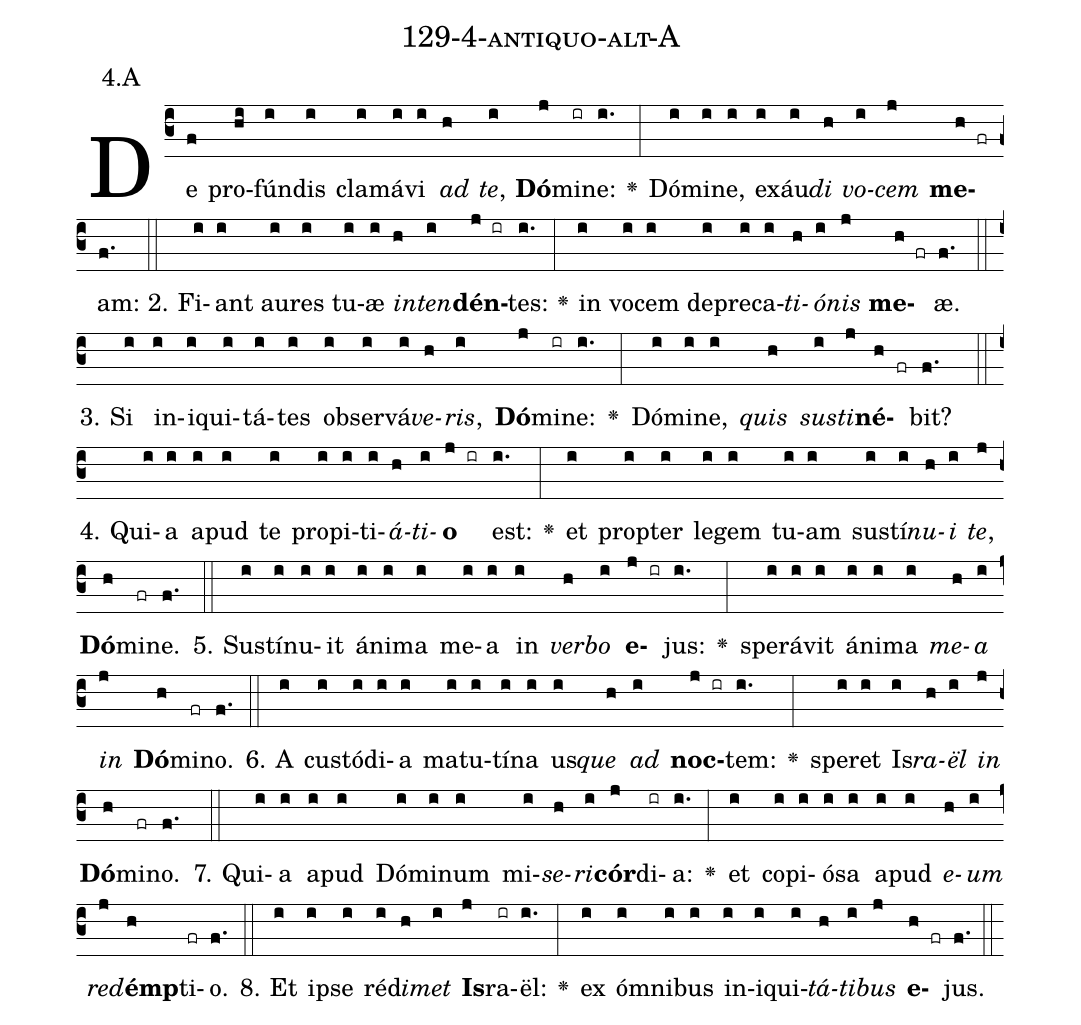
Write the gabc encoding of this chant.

name: 129-4-antiquo-alt-A;
annotation: 4.A;
%%
(c3)De(f) pro(hi)fún(i)dis(i) cla(i)má(i)vi(i) <i>ad</i>(h) <i>te</i>,(i) <b>Dó</b>(j)mi(ir)ne:(i.) <v>\greheightstar</v>(:) Dó(i)mi(i)ne,(i) ex(i)áu(i)<i>di</i>(h) <i>vo</i>(i)<i>cem</i>(j) <b>me</b>(h fr)am:(f.) (::)
2. Fi(i)ant(i) au(i)res(i) tu(i)æ(i) <i>in</i>(h)<i>ten</i>(i)<b>dén</b>(j ir)tes:(i.) <v>\greheightstar</v>(:) in(i) vo(i)cem(i) de(i)pre(i)ca(i)<i>ti</i>(h)<i>ó</i>(i)<i>nis</i>(j) <b>me</b>(h fr)æ.(f.) (::)
3. Si(i) in(i)i(i)qui(i)tá(i)tes(i) ob(i)ser(i)vá(i)<i>ve</i>(h)<i>ris</i>,(i) <b>Dó</b>(j)mi(ir)ne:(i.) <v>\greheightstar</v>(:) Dó(i)mi(i)ne,(i) <i>quis</i>(h) <i>sus</i>(i)<i>ti</i>(j)<b>né</b>(h fr)bit?(f.) (::)
4. Qui(i)a(i) a(i)pud(i) te(i) pro(i)pi(i)ti(i)<i>á</i>(h)<i>ti</i>(i)<b>o</b>(j ir) est:(i.) <v>\greheightstar</v>(:) et(i) prop(i)ter(i) le(i)gem(i) tu(i)am(i) sus(i)tí(i)<i>nu</i>(h)<i>i</i>(i) <i>te</i>,(j) <b>Dó</b>(h)mi(fr)ne.(f.) (::)
5. Sus(i)tí(i)nu(i)it(i) á(i)ni(i)ma(i) me(i)a(i) in(i) <i>ver</i>(h)<i>bo</i>(i) <b>e</b>(j ir)jus:(i.) <v>\greheightstar</v>(:) spe(i)rá(i)vit(i) á(i)ni(i)ma(i) <i>me</i>(h)<i>a</i>(i) <i>in</i>(j) <b>Dó</b>(h)mi(fr)no.(f.) (::)
6. A(i) cus(i)tó(i)di(i)a(i) ma(i)tu(i)tí(i)na(i) us(i)<i>que</i>(h) <i>ad</i>(i) <b>noc</b>(j ir)tem:(i.) <v>\greheightstar</v>(:) spe(i)ret(i) Is(i)<i>ra</i>(h)<i>ël</i>(i) <i>in</i>(j) <b>Dó</b>(h)mi(fr)no.(f.) (::)
7. Qui(i)a(i) a(i)pud(i) Dó(i)mi(i)num(i) mi(i)<i>se</i>(h)<i>ri</i>(i)<b>cór</b>(j)di(ir)a:(i.) <v>\greheightstar</v>(:) et(i) co(i)pi(i)ó(i)sa(i) a(i)pud(i) <i>e</i>(h)<i>um</i>(i) <i>red</i>(j)<b>émp</b>(h)ti(fr)o.(f.) (::)
8. Et(i) ip(i)se(i) réd(i)<i>i</i>(h)<i>met</i>(i) <b>Is</b>(j)ra(ir)ël:(i.) <v>\greheightstar</v>(:) ex(i) óm(i)ni(i)bus(i) in(i)i(i)qui(i)<i>tá</i>(h)<i>ti</i>(i)<i>bus</i>(j) <b>e</b>(h fr)jus.(f.) (::)
